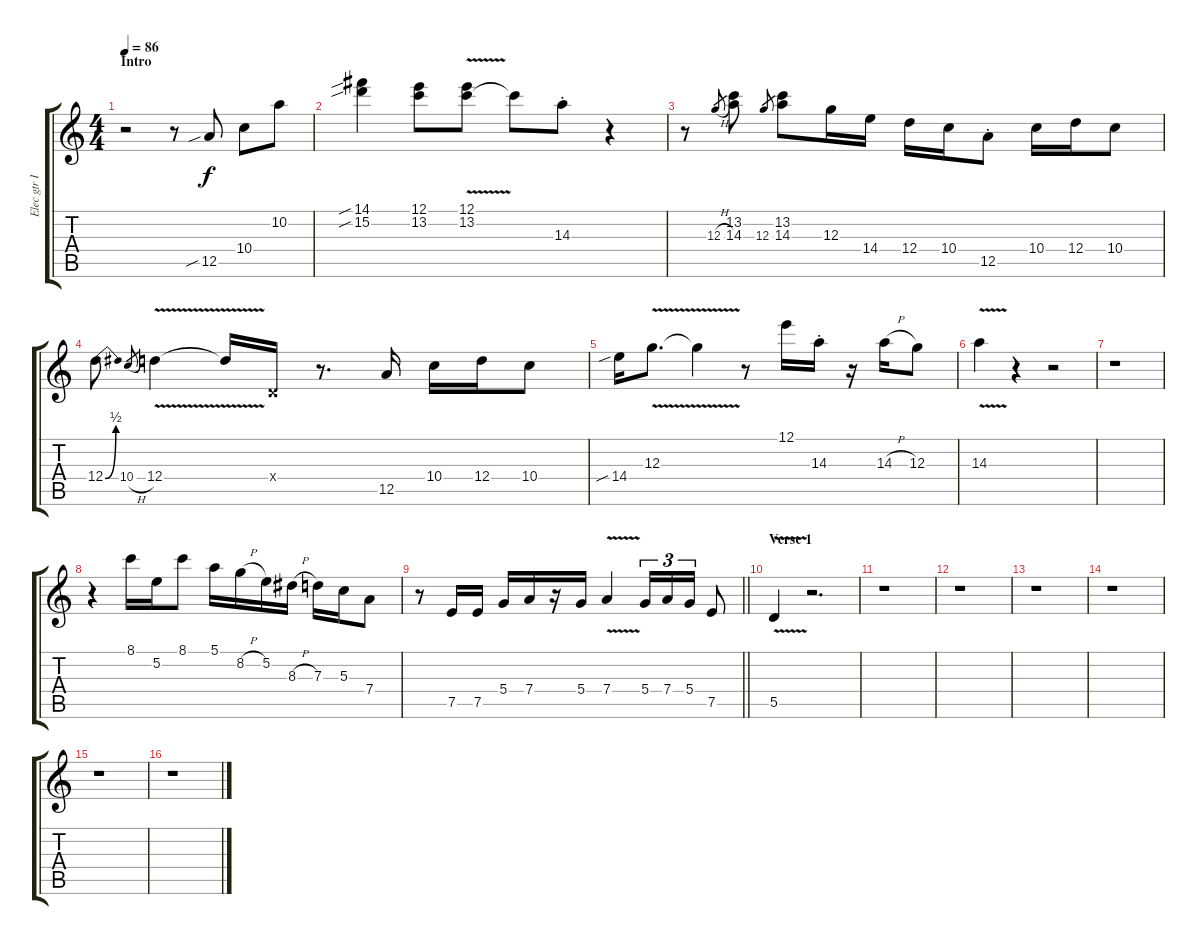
\track ("Elec gtr I" "Elec gtr I") {instrument overdrivenguitar}
\staff {score tabs}
\tuning (E4 B3 G3 D3 A2 E2) {hide}
\ts (4 4)
\section ("" "Intro")
\tempo 86
\clef g2
\ks c
r.2{dy f instrument overdrivenguitar} r.8 12.5{sib}.8 10.4.8 10.2.8 |
(14.1{sib} 15.2{sib}).4 (12.1 13.2).8 (12.1{v} 13.2).8 13.2{t}.8 14.3{st}.8 r.4 |
r.8 12.3{h}.8{gr} (13.2 14.3).8 12.3.8{gr} (13.2 14.3).8 12.3.16 14.4.16 12.4.16 10.4.16 12.5{st}.8 10.4.16 12.4.16 10.4.8 |
12.4{be (bend 0 0 60 2)}.8 10.4{h}.8{gr} 12.4{v}.4 12.4{t}.16 0.4{x}.16 r.8{d} 12.5.16 10.4.16 12.4.16 10.4.8 |
14.4{sib}.16 12.3{v}.8{d} 12.3{t}.4 r.8 12.1.16 14.3{st}.16 r.16 14.3{h}.16 12.3.8 |
14.3{v}.4 r.4 r.2 |
r.1 |
r.4 8.1.16 5.2.16 8.1.8 5.1.16 8.2{h}.16 5.2.16 8.3{h}.16 7.3.16 5.3.16 7.4.8 |
\barLineRight lightlight
r.8 7.5.16 7.5.16 5.4.16 7.4.16 r.16 5.4.16 7.4{v}.4 5.4.16{tu (3 2)} 7.4.16{tu (3 2)} 5.4.16{tu (3 2)} 7.5.8 |
\section ("" "Verse 1")
5.5{v}.4 r.2{d} |
r.1 |
r.1 |
r.1 |
r.1 |
r.1 |
r.1
